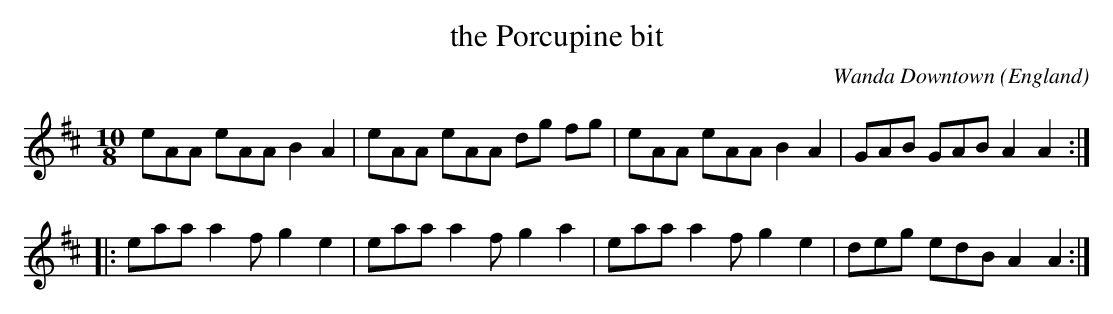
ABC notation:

X:1
T:the Porcupine bit
C:Wanda Downtown
M:10/8
O:England
K:A mixolydian
eAA eAA B2A2 | eAA eAA dg fg | \
eAA eAA B2A2 | GAB GAB A2A2 :|
|:eaa a2f g2e2 | eaa a2f g2a2 |\
eaa a2f g2e2 | deg edB A2A2:|
